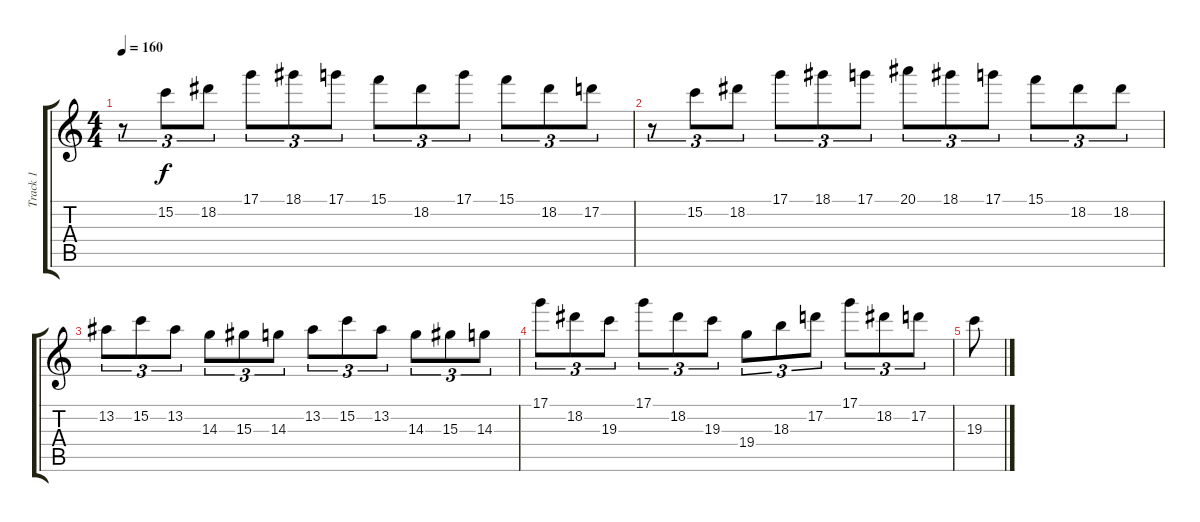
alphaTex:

\track ("Track 1" "Track 1") {instrument distortionguitar}
\staff {score tabs}
\tuning (D4 A3 F3 C3 G2 C2) {hide}
\ts (4 4)
\tempo 160
\clef g2
\ks c
r.8{tu (3 2) dy f instrument distortionguitar} 15.2.8{tu (3 2)} 18.2.8{tu (3 2)} 17.1.8{tu (3 2)} 18.1.8{tu (3 2)} 17.1.8{tu (3 2)} 15.1.8{tu (3 2)} 18.2.8{tu (3 2)} 17.1.8{tu (3 2)} 15.1.8{tu (3 2)} 18.2.8{tu (3 2)} 17.2.8{tu (3 2)} |
r.8{tu (3 2)} 15.2.8{tu (3 2)} 18.2.8{tu (3 2)} 17.1.8{tu (3 2)} 18.1.8{tu (3 2)} 17.1.8{tu (3 2)} 20.1.8{tu (3 2)} 18.1.8{tu (3 2)} 17.1.8{tu (3 2)} 15.1.8{tu (3 2)} 18.2.8{tu (3 2)} 18.2.8{tu (3 2)} |
13.2.8{tu (3 2)} 15.2.8{tu (3 2)} 13.2.8{tu (3 2)} 14.3.8{tu (3 2)} 15.3.8{tu (3 2)} 14.3.8{tu (3 2)} 13.2.8{tu (3 2)} 15.2.8{tu (3 2)} 13.2.8{tu (3 2)} 14.3.8{tu (3 2)} 15.3.8{tu (3 2)} 14.3.8{tu (3 2)} |
17.1.8{tu (3 2)} 18.2.8{tu (3 2)} 19.3.8{tu (3 2)} 17.1.8{tu (3 2)} 18.2.8{tu (3 2)} 19.3.8{tu (3 2)} 19.4.8{tu (3 2)} 18.3.8{tu (3 2)} 17.2.8{tu (3 2)} 17.1.8{tu (3 2)} 18.2.8{tu (3 2)} 17.2.8{tu (3 2)} |
19.3.8
